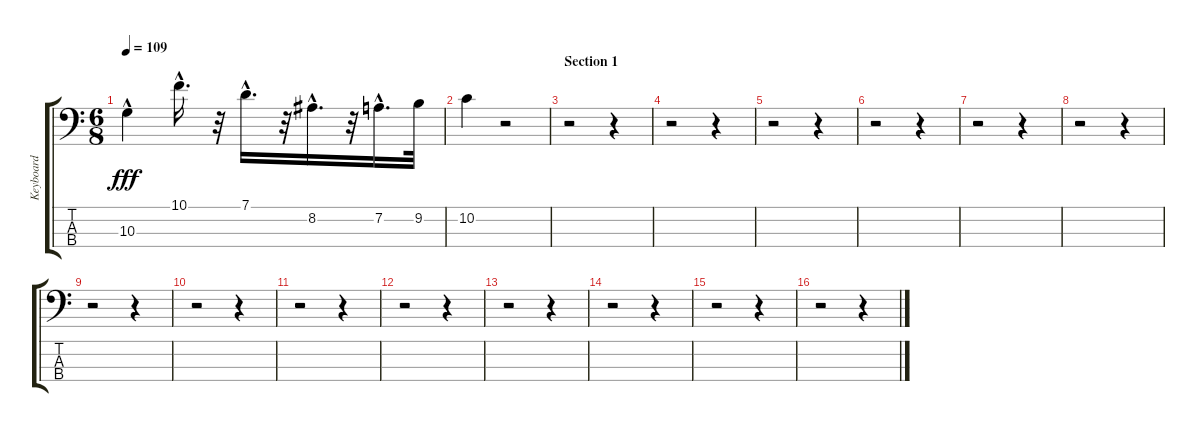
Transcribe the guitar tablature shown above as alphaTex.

\track ("Keyboard" "Keyboard") {instrument synthbass2}
\staff {score tabs}
\tuning (G2 D2 A1 E1) {hide}
\ts (6 8)
\tempo 109
\clef f4
\ks c
10.3{hac}.4{dy fff} 10.1{hac}.16{d} r.32 7.1{hac}.16{d} r.32 8.2{hac}.16{d} r.32 7.2{hac}.16{d} 9.2.32 |
10.2.4 r.2 |
\section ("" "Section 1")
r.2 r.4 |
r.2 r.4 |
r.2 r.4 |
r.2 r.4 |
r.2 r.4 |
r.2 r.4 |
r.2 r.4 |
r.2 r.4 |
r.2 r.4 |
r.2 r.4 |
r.2 r.4 |
r.2 r.4 |
r.2 r.4 |
r.2 r.4
